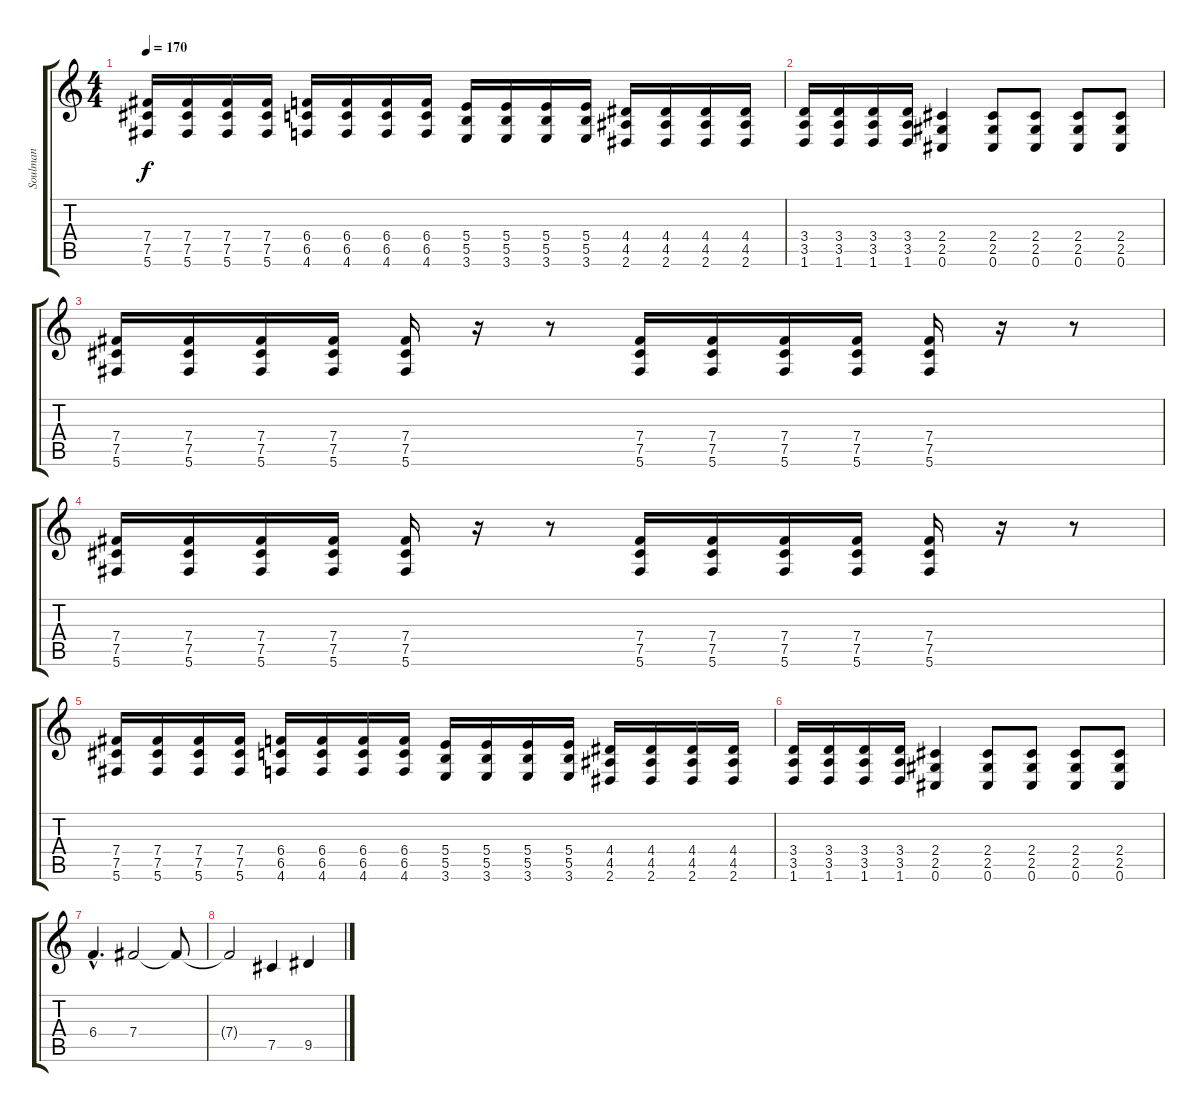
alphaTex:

\track ("Soulman" "Soulman") {instrument distortionguitar}
\staff {score tabs}
\tuning (Db4 Ab3 E3 B2 Gb2 Db2) {hide}
\ts (4 4)
\tempo 170
\clef g2
\ks c
(7.4 7.5 5.6).16{dy f} (7.4 7.5 5.6).16 (7.4 7.5 5.6).16 (7.4 7.5 5.6).16 (6.4 6.5 4.6).16 (6.4 6.5 4.6).16 (6.4 6.5 4.6).16 (6.4 6.5 4.6).16 (5.4 5.5 3.6).16 (5.4 5.5 3.6).16 (5.4 5.5 3.6).16 (5.4 5.5 3.6).16 (4.4 4.5 2.6).16 (4.4 4.5 2.6).16 (4.4 4.5 2.6).16 (4.4 4.5 2.6).16 |
(3.4 3.5 1.6).16 (3.4 3.5 1.6).16 (3.4 3.5 1.6).16 (3.4 3.5 1.6).16 (2.4 2.5 0.6).4 (2.4 2.5 0.6).8 (2.4 2.5 0.6).8 (2.4 2.5 0.6).8 (2.4 2.5 0.6).8 |
(7.4 7.5 5.6).16 (7.4 7.5 5.6).16 (7.4 7.5 5.6).16 (7.4 7.5 5.6).16 (7.4 7.5 5.6).16 r.16 r.8 (7.4 7.5 5.6).16 (7.4 7.5 5.6).16 (7.4 7.5 5.6).16 (7.4 7.5 5.6).16 (7.4 7.5 5.6).16 r.16 r.8 |
(7.4 7.5 5.6).16 (7.4 7.5 5.6).16 (7.4 7.5 5.6).16 (7.4 7.5 5.6).16 (7.4 7.5 5.6).16 r.16 r.8 (7.4 7.5 5.6).16 (7.4 7.5 5.6).16 (7.4 7.5 5.6).16 (7.4 7.5 5.6).16 (7.4 7.5 5.6).16 r.16 r.8 |
(7.4 7.5 5.6).16 (7.4 7.5 5.6).16 (7.4 7.5 5.6).16 (7.4 7.5 5.6).16 (6.4 6.5 4.6).16 (6.4 6.5 4.6).16 (6.4 6.5 4.6).16 (6.4 6.5 4.6).16 (5.4 5.5 3.6).16 (5.4 5.5 3.6).16 (5.4 5.5 3.6).16 (5.4 5.5 3.6).16 (4.4 4.5 2.6).16 (4.4 4.5 2.6).16 (4.4 4.5 2.6).16 (4.4 4.5 2.6).16 |
(3.4 3.5 1.6).16 (3.4 3.5 1.6).16 (3.4 3.5 1.6).16 (3.4 3.5 1.6).16 (2.4 2.5 0.6).4 (2.4 2.5 0.6).8 (2.4 2.5 0.6).8 (2.4 2.5 0.6).8 (2.4 2.5 0.6).8 |
6.4{hac}.4{d} 7.4.2 7.4{t}.8 |
7.4{t}.2 7.5.4 9.5.4
